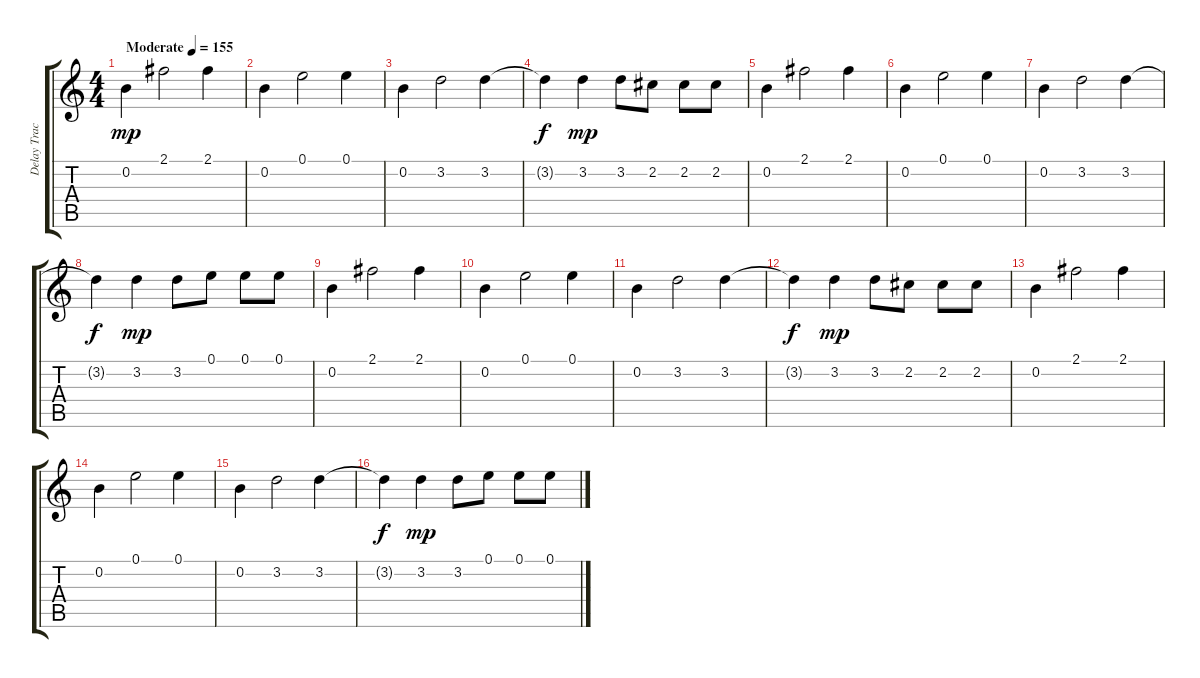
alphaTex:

\track ("Delay Track (ignore)" "Delay Trac") {instrument electricguitarjazz}
\staff {score tabs}
\tuning (E4 B3 G3 D3 A2 E2) {hide}
\ts (4 4)
\tempo (155 "Moderate")
\clef g2
\ks c
0.2.4{dy mp instrument electricguitarjazz} 2.1.2 2.1.4 |
0.2.4 0.1.2 0.1.4 |
0.2.4 3.2.2 3.2.4 |
3.2{t}.4{dy f} 3.2.4{dy mp} 3.2.8 2.2.8 2.2.8 2.2.8 |
0.2.4 2.1.2 2.1.4 |
0.2.4 0.1.2 0.1.4 |
0.2.4 3.2.2 3.2.4 |
3.2{t}.4{dy f} 3.2.4{dy mp} 3.2.8 0.1.8 0.1.8 0.1.8 |
0.2.4 2.1.2 2.1.4 |
0.2.4 0.1.2 0.1.4 |
0.2.4 3.2.2 3.2.4 |
3.2{t}.4{dy f} 3.2.4{dy mp} 3.2.8 2.2.8 2.2.8 2.2.8 |
0.2.4 2.1.2 2.1.4 |
0.2.4 0.1.2 0.1.4 |
0.2.4 3.2.2 3.2.4 |
3.2{t}.4{dy f} 3.2.4{dy mp} 3.2.8 0.1.8 0.1.8 0.1.8
